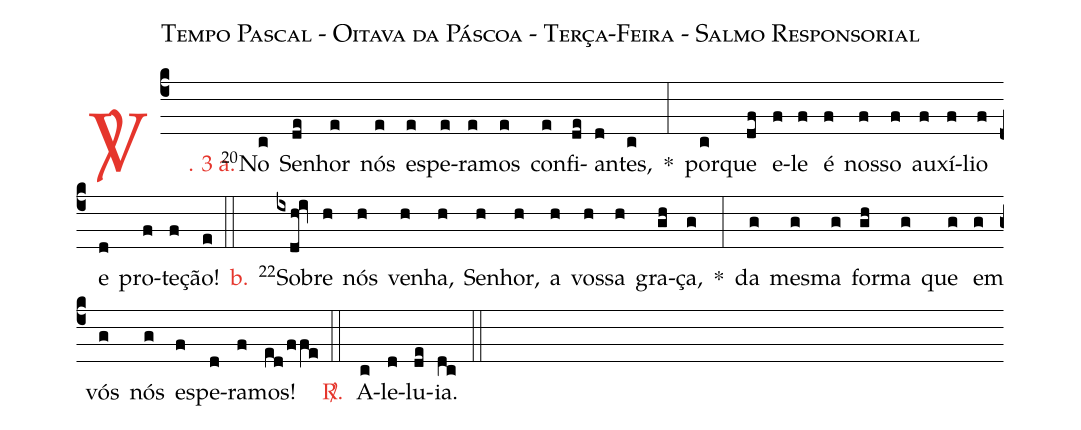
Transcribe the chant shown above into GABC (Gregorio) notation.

name: Tempo Pascal - Oitava da Páscoa - Terça-Feira - Salmo Responsorial;
%%
(c4)

<c><sp>V/</sp>. 3 a.</c>() <v>\VSup{20}</v>No(c) Se(de)nhor(e) nós(e) es(e)pe(e)ra(e)mos(e) con(e)fi(de)an(d)tes,(c) *(:)
por(c)que(df) e(f)le(f) é(f) nos(f)so(f) au(f)xí(f)lio(f) e(d) pro(f)te(f)ção!(e)

(::)

<nlba><c>b.</c>() <v>\VSup{22}</v>So</nlba>(ixdh!iv)bre(h) nós(h) ve(h)nha,(h) Se(h)nhor,(h) a(h) vos(h)sa(h) gra(gh)ça,(g) *(:)
da(g) mes(g)ma(g) for(gh)ma(g) que(g) em(g) vós(g) nós(g) es(f)pe(d)ra(f)mos!(ed/ffe)

(::)

<nlba><c><sp>R/</sp>.</c>() A</nlba>(c)le(d)lu(de)ia.(dc)

(::)
